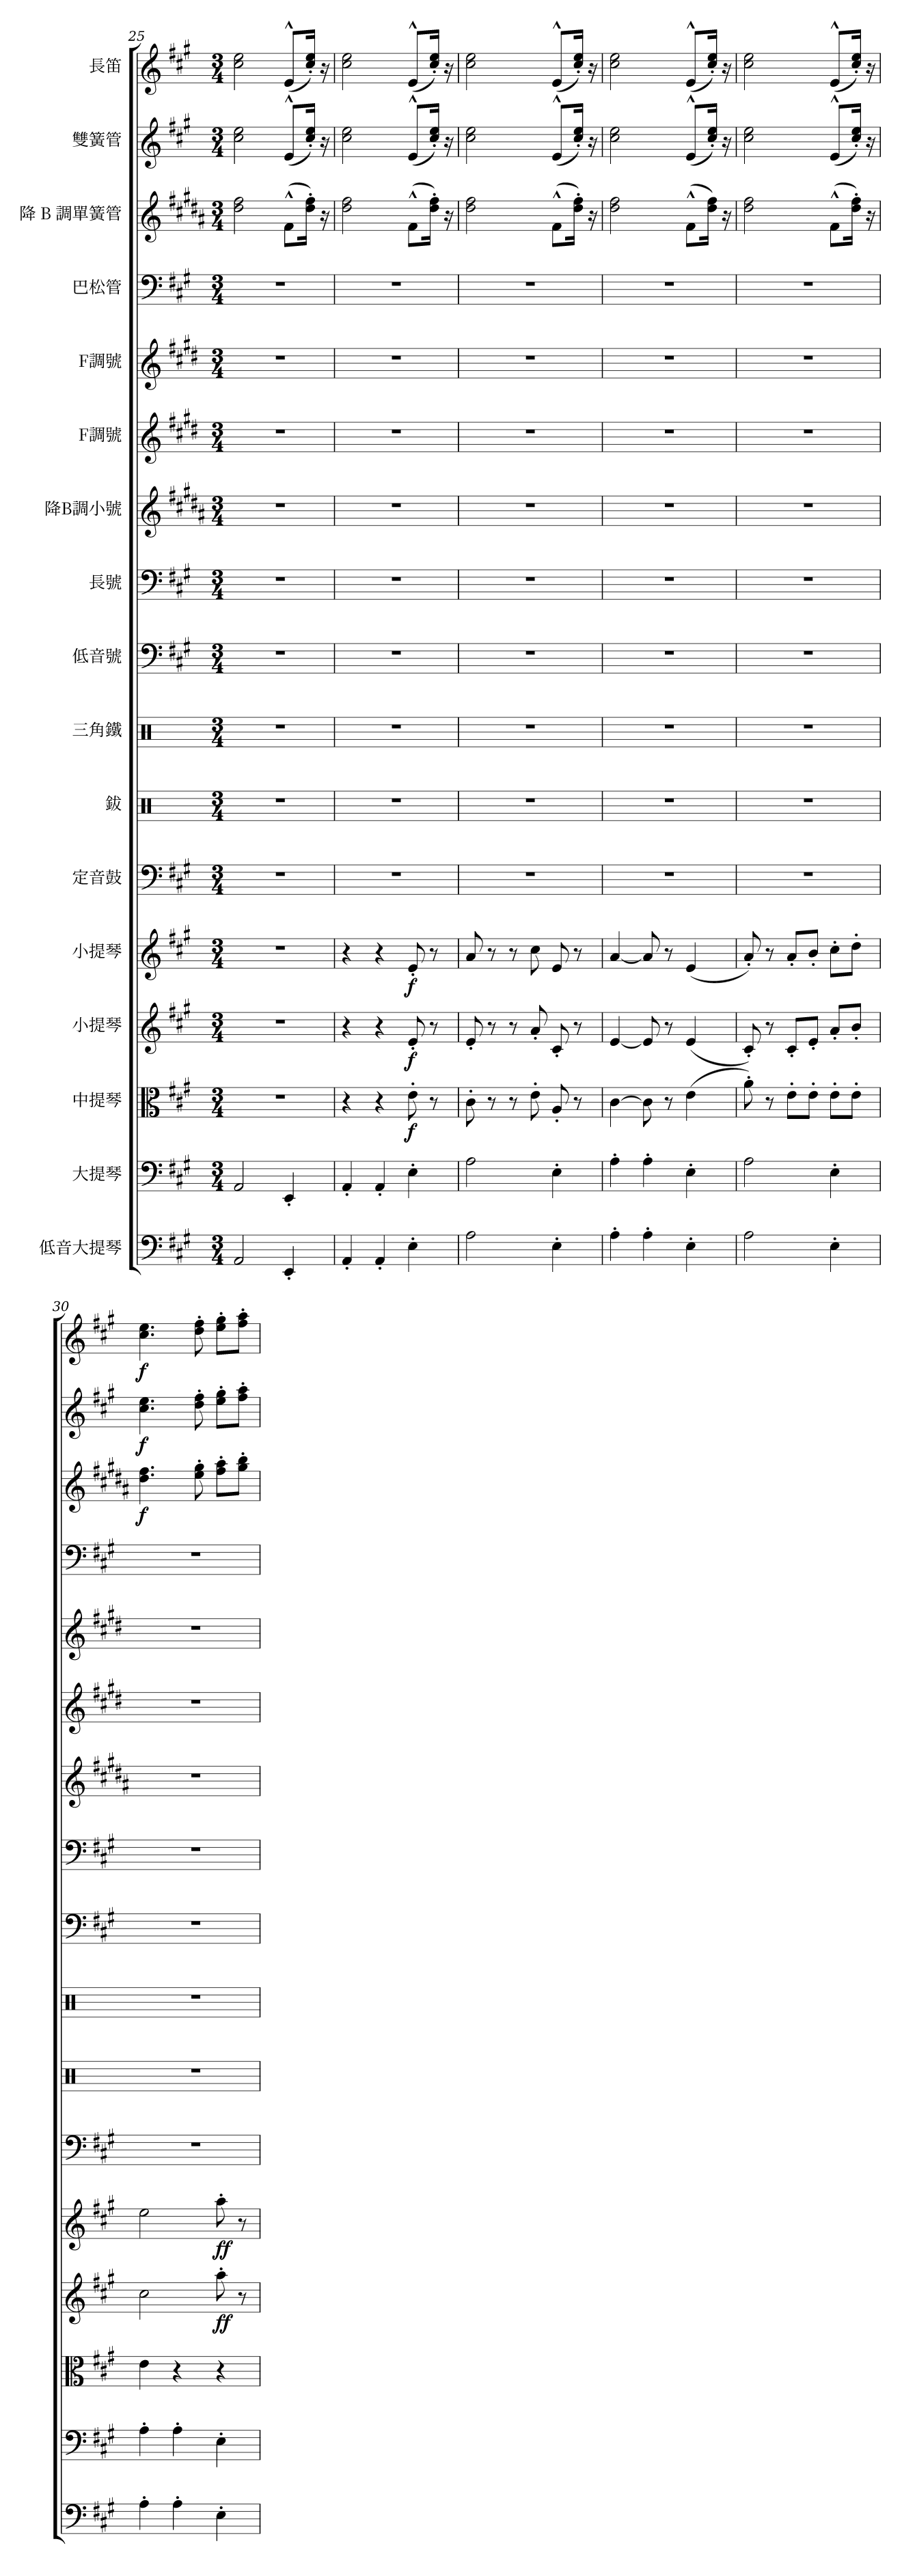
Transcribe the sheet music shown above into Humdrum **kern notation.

**kern	**kern	**kern	**dynam	**kern	**dynam	**kern	**dynam	**kern	**kern	**kern	**kern	**kern	**kern	**kern	**kern	**kern	**kern	**dynam	**kern	**dynam	**kern	**dynam
*part17	*part16	*part15	*part15	*part14	*part14	*part13	*part13	*part12	*part11	*part10	*part9	*part8	*part7	*part6	*part5	*part4	*part3	*part3	*part2	*part2	*part1	*part1
*staff17	*staff16	*staff15	*staff15	*staff14	*staff14	*staff13	*staff13	*staff12	*staff11	*staff10	*staff9	*staff8	*staff7	*staff6	*staff5	*staff4	*staff3	*staff3	*staff2	*staff2	*staff1	*staff1
*I"低音大提琴	*I"大提琴	*I"中提琴	*	*I"小提琴	*	*I"小提琴	*	*I"定音鼓	*I"鈸	*I"三角鐵	*I"低音號	*I"長號	*I"降B調小號	*I"F調號	*I"F調號	*I"巴松管	*I"降 B 調單簧管	*	*I"雙簧管	*	*I"長笛	*
*clefF4	*clefF4	*clefC3	*	*clefG2	*	*clefG2	*	*clefF4	*clefX	*clefX	*clefF4	*clefF4	*clefG2	*clefG2	*clefG2	*clefF4	*clefG2	*	*clefG2	*	*clefG2	*
*ITrd7c12	*	*	*	*	*	*	*	*	*	*	*	*	*ITrd1c2	*ITrd4c7	*ITrd4c7	*	*ITrd1c2	*	*	*	*	*
*k[f#c#g#]	*k[f#c#g#]	*k[f#c#g#]	*	*k[f#c#g#]	*	*k[f#c#g#]	*	*k[f#c#g#]	*k[]	*k[]	*k[f#c#g#]	*k[f#c#g#]	*k[f#c#g#]	*k[f#c#g#]	*k[f#c#g#]	*k[f#c#g#]	*k[f#c#g#]	*	*k[f#c#g#]	*	*k[f#c#g#]	*
*M3/4	*M3/4	*M3/4	*	*M3/4	*	*M3/4	*	*M3/4	*M3/4	*M3/4	*M3/4	*M3/4	*M3/4	*M3/4	*M3/4	*M3/4	*M3/4	*	*M3/4	*	*M3/4	*
=25	=25	=25	=25	=25	=25	=25	=25	=25	=25	=25	=25	=25	=25	=25	=25	=25	=25	=25	=25	=25	=25	=25
2AAA/	2AA/	2.r	.	2.r	.	2.r	.	2.r	2.r	2.r	2.r	2.r	2.r	2.r	2.r	2.r	2cc#\ 2ee\	.	2cc#\ 2ee\	.	2cc#\ 2ee\	.
4EEE'/	4EE'/	.	.	.	.	.	.	.	.	.	.	.	.	.	.	.	(>8e^^\L	.	(<8e^^/L	.	(<8e^^/L	.
.	.	.	.	.	.	.	.	.	.	.	.	.	.	.	.	.	16cc#\' 16ee\'Jk)	.	16cc#/' 16ee/'Jk)	.	16cc#/' 16ee/'Jk)	.
.	.	.	.	.	.	.	.	.	.	.	.	.	.	.	.	.	16r	.	16r	.	16r	.
=26	=26	=26	=26	=26	=26	=26	=26	=26	=26	=26	=26	=26	=26	=26	=26	=26	=26	=26	=26	=26	=26	=26
4AAA'/	4AA'/	4r	.	4r	.	4r	.	2.r	2.r	2.r	2.r	2.r	2.r	2.r	2.r	2.r	2cc#\ 2ee\	.	2cc#\ 2ee\	.	2cc#\ 2ee\	.
4AAA'/	4AA'/	4r	.	4r	.	4r	.	.	.	.	.	.	.	.	.	.	.	.	.	.	.	.
!	!	!	!LO:DY:b	!	!LO:DY:b	!	!LO:DY:b	!	!	!	!	!	!	!	!	!	!	!	!	!	!	!
4EE'\	4E'\	8e'\	f	8e'/	f	8e'/	f	.	.	.	.	.	.	.	.	.	(>8e^^\L	.	(<8e^^/L	.	(<8e^^/L	.
.	.	8r	.	8r	.	8r	.	.	.	.	.	.	.	.	.	.	16cc#\' 16ee\'Jk)	.	16cc#/' 16ee/'Jk)	.	16cc#/' 16ee/'Jk)	.
.	.	.	.	.	.	.	.	.	.	.	.	.	.	.	.	.	16r	.	16r	.	16r	.
=27	=27	=27	=27	=27	=27	=27	=27	=27	=27	=27	=27	=27	=27	=27	=27	=27	=27	=27	=27	=27	=27	=27
2AA\	2A\	8c#'\	.	8e'/	.	8a/	.	2.r	2.r	2.r	2.r	2.r	2.r	2.r	2.r	2.r	2cc#\ 2ee\	.	2cc#\ 2ee\	.	2cc#\ 2ee\	.
.	.	8r	.	8r	.	8r	.	.	.	.	.	.	.	.	.	.	.	.	.	.	.	.
.	.	8r	.	8r	.	8r	.	.	.	.	.	.	.	.	.	.	.	.	.	.	.	.
.	.	8e'\	.	8a'/	.	8cc#\	.	.	.	.	.	.	.	.	.	.	.	.	.	.	.	.
4EE'\	4E'\	8A'/	.	8c#'/	.	8e/	.	.	.	.	.	.	.	.	.	.	(>8e^^\L	.	(<8e^^/L	.	(<8e^^/L	.
.	.	8r	.	8r	.	8r	.	.	.	.	.	.	.	.	.	.	16cc#\' 16ee\'Jk)	.	16cc#/' 16ee/'Jk)	.	16cc#/' 16ee/'Jk)	.
.	.	.	.	.	.	.	.	.	.	.	.	.	.	.	.	.	16r	.	16r	.	16r	.
!!LO:PB:g=z
=28	=28	=28	=28	=28	=28	=28	=28	=28	=28	=28	=28	=28	=28	=28	=28	=28	=28	=28	=28	=28	=28	=28
4AA'\	4A'\	[4c#\	.	[4e/	.	[4a/	.	2.r	2.r	2.r	2.r	2.r	2.r	2.r	2.r	2.r	2cc#\ 2ee\	.	2cc#\ 2ee\	.	2cc#\ 2ee\	.
4AA'\	4A'\	8c#\]	.	8e/]	.	8a/]	.	.	.	.	.	.	.	.	.	.	.	.	.	.	.	.
.	.	8r	.	8r	.	8r	.	.	.	.	.	.	.	.	.	.	.	.	.	.	.	.
4EE'\	4E'\	(>4e\	.	(<4e/	.	(<4e/	.	.	.	.	.	.	.	.	.	.	(>8e^^\L	.	(<8e^^/L	.	(<8e^^/L	.
.	.	.	.	.	.	.	.	.	.	.	.	.	.	.	.	.	16cc#\ 16ee\Jk)	.	16cc#/' 16ee/'Jk)	.	16cc#/' 16ee/'Jk)	.
.	.	.	.	.	.	.	.	.	.	.	.	.	.	.	.	.	16r	.	16r	.	16r	.
=29	=29	=29	=29	=29	=29	=29	=29	=29	=29	=29	=29	=29	=29	=29	=29	=29	=29	=29	=29	=29	=29	=29
2AA\	2A\	8a'\)	.	8c#'/)	.	8a'/)	.	2.r	2.r	2.r	2.r	2.r	2.r	2.r	2.r	2.r	2cc#\ 2ee\	.	2cc#\ 2ee\	.	2cc#\ 2ee\	.
.	.	8r	.	8r	.	8r	.	.	.	.	.	.	.	.	.	.	.	.	.	.	.	.
.	.	8e'\L	.	8c#'/L	.	8a'/L	.	.	.	.	.	.	.	.	.	.	.	.	.	.	.	.
.	.	8e'\J	.	8e'/J	.	8b'/J	.	.	.	.	.	.	.	.	.	.	.	.	.	.	.	.
4EE'\	4E'\	8e'\L	.	8a'/L	.	8cc#'\L	.	.	.	.	.	.	.	.	.	.	(>8e^^\L	.	(<8e^^/L	.	(<8e^^/L	.
.	.	8e'\J	.	8b'/J	.	8dd'\J	.	.	.	.	.	.	.	.	.	.	16cc#\' 16ee\'Jk)	.	16cc#/' 16ee/'Jk)	.	16cc#/' 16ee/'Jk)	.
.	.	.	.	.	.	.	.	.	.	.	.	.	.	.	.	.	16r	.	16r	.	16r	.
=30	=30	=30	=30	=30	=30	=30	=30	=30	=30	=30	=30	=30	=30	=30	=30	=30	=30	=30	=30	=30	=30	=30
!	!	!	!	!	!	!	!	!	!	!	!	!	!	!	!	!	!	!LO:DY:b	!	!LO:DY:b	!	!LO:DY:b
4AA'\	4A'\	4e\	.	2cc#\	.	2ee\	.	2.r	2.r	2.r	2.r	2.r	2.r	2.r	2.r	2.r	4.cc#\ 4.ee\	f	4.cc#\ 4.ee\	f	4.cc#\ 4.ee\	f
4AA'\	4A'\	4r	.	.	.	.	.	.	.	.	.	.	.	.	.	.	.	.	.	.	.	.
.	.	.	.	.	.	.	.	.	.	.	.	.	.	.	.	.	8dd\' 8ff#\'	.	8dd\' 8ff#\'	.	8dd\' 8ff#\'	.
!	!	!	!	!	!LO:DY:b	!	!LO:DY:b	!	!	!	!	!	!	!	!	!	!	!	!	!	!	!
4EE'\	4E'\	4r	.	8aa'\	ff	8aa'\	ff	.	.	.	.	.	.	.	.	.	8ee\' 8gg#\'L	.	8ee\' 8gg#\'L	.	8ee\' 8gg#\'L	.
.	.	.	.	8r	.	8r	.	.	.	.	.	.	.	.	.	.	8ff#\' 8aa\'J	.	8ff#\' 8aa\'J	.	8ff#\' 8aa\'J	.
=	=	=	=	=	=	=	=	=	=	=	=	=	=	=	=	=	=	=	=	=	=	=
*-	*-	*-	*-	*-	*-	*-	*-	*-	*-	*-	*-	*-	*-	*-	*-	*-	*-	*-	*-	*-	*-	*-
